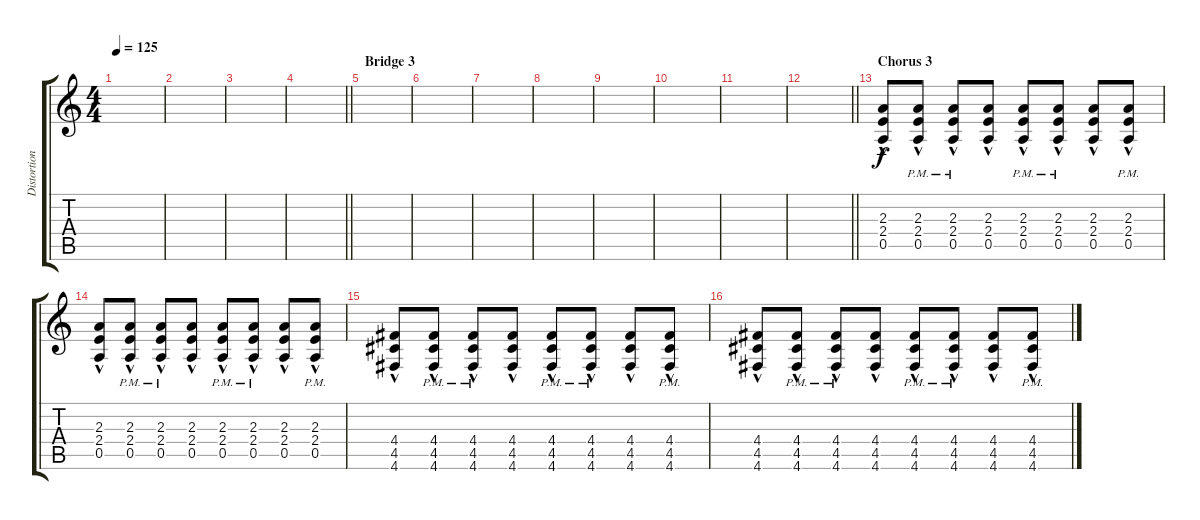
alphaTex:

\track ("Distortion Guitar 1" "Distortion") {instrument overdrivenguitar}
\staff {score tabs}
\tuning (E4 B3 G3 D3 A2 D2) {hide}
\ts (4 4)
\tempo 125
\clef g2
\ks c
|
|
|
\barLineRight lightlight
|
\section ("" "Bridge 3")
|
|
|
|
|
|
|
\barLineRight lightlight
|
\section ("" "Chorus 3")
(2.3 2.4 0.5{hac}).8 (2.3{pm} 2.4{pm} 0.5{hac pm}).8 (2.3{pm} 2.4{pm} 0.5{hac pm}).8 (2.3 2.4 0.5{hac}).8 (2.3{pm} 2.4{pm} 0.5{hac pm}).8 (2.3{pm} 2.4{pm} 0.5{hac pm}).8 (2.3 2.4 0.5{hac}).8 (2.3{pm} 2.4{pm} 0.5{hac pm}).8 |
(2.3 2.4 0.5{hac}).8 (2.3{pm} 2.4{pm} 0.5{hac pm}).8 (2.3{pm} 2.4{pm} 0.5{hac pm}).8 (2.3 2.4 0.5{hac}).8 (2.3{pm} 2.4{pm} 0.5{hac pm}).8 (2.3{pm} 2.4{pm} 0.5{hac pm}).8 (2.3 2.4 0.5{hac}).8 (2.3{pm} 2.4{pm} 0.5{hac pm}).8 |
(4.4 4.5{hac} 4.6).8 (4.4{pm} 4.5{hac pm} 4.6{pm}).8 (4.4{pm} 4.5{hac pm} 4.6{pm}).8 (4.4 4.5{hac} 4.6).8 (4.4{pm} 4.5{hac pm} 4.6{pm}).8 (4.4{pm} 4.5{hac pm} 4.6{pm}).8 (4.4 4.5{hac} 4.6).8 (4.4{pm} 4.5{hac pm} 4.6{pm}).8 |
(4.4 4.5{hac} 4.6).8 (4.4{pm} 4.5{hac pm} 4.6{pm}).8 (4.4{pm} 4.5{hac pm} 4.6{pm}).8 (4.4 4.5{hac} 4.6).8 (4.4{pm} 4.5{hac pm} 4.6{pm}).8 (4.4{pm} 4.5{hac pm} 4.6{pm}).8 (4.4 4.5{hac} 4.6).8 (4.4{pm} 4.5{hac pm} 4.6{pm}).8
